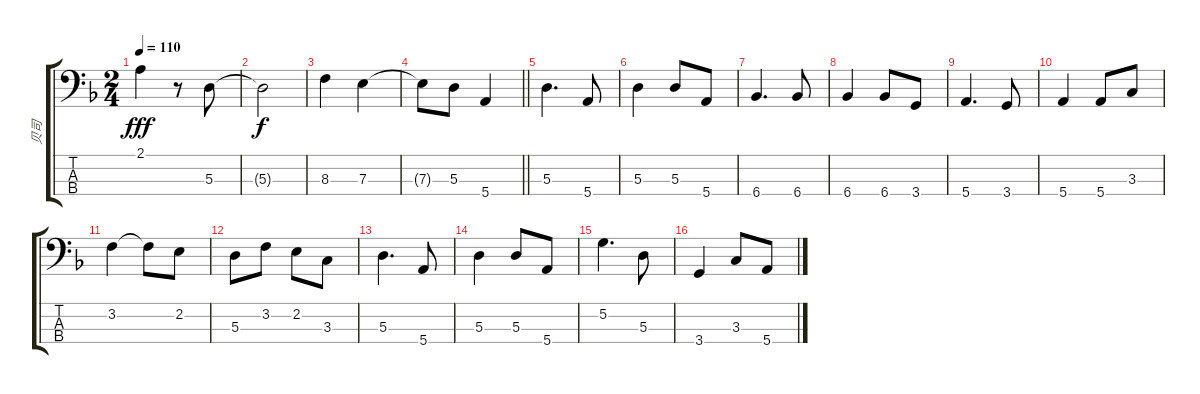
\track ("贝司" "贝司") {instrument electricbassfinger}
\staff {score tabs}
\tuning (G2 D2 A1 E1) {hide}
\ts (2 4)
\tempo 110
\clef f4
\ks dminor
2.1.4{dy fff} r.8 5.3.8 |
5.3{t}.2{dy f} |
8.3.4 7.3.4 |
\barLineRight lightlight
7.3{t}.8 5.3.8 5.4.4 |
5.3.4{d} 5.4.8 |
5.3.4 5.3.8 5.4.8 |
6.4.4{d} 6.4.8 |
6.4.4 6.4.8 3.4.8 |
5.4.4{d} 3.4.8 |
5.4.4 5.4.8 3.3.8 |
3.2.4 3.2{t}.8 2.2.8 |
5.3.8 3.2.8 2.2.8 3.3.8 |
5.3.4{d} 5.4.8 |
5.3.4 5.3.8 5.4.8 |
5.2.4{d} 5.3.8 |
3.4.4 3.3.8 5.4.8
